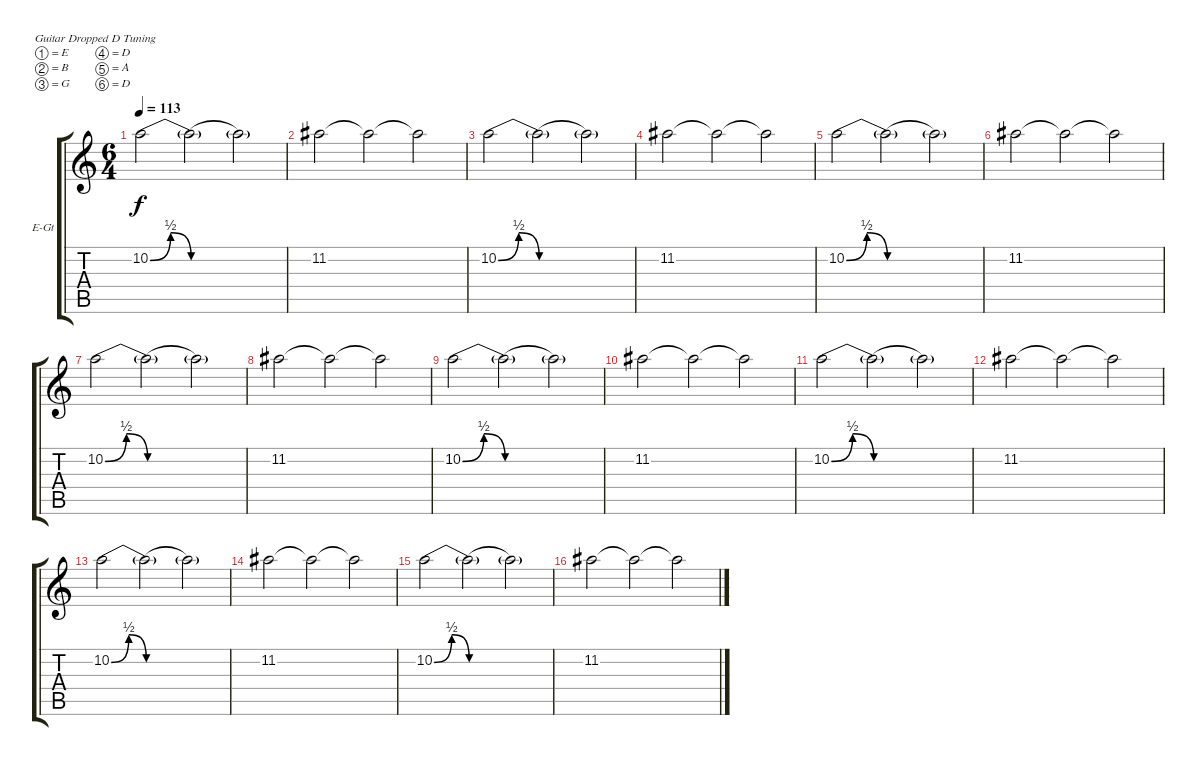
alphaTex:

\bracketExtendMode groupsimilarinstruments
\firstSystemTrackNameOrientation horizontal
\otherSystemsTrackNameOrientation horizontal
\track ("Track 6" "E-Gt") {instrument distortionguitar}
\staff {score tabs}
\tuning (E4 B3 G3 D3 A2 D2)
\ts (6 4)
\tempo 113
\clef g2
\ks c
10.2{be (bendrelease 0 0 30 2 30 2 60 0)}.2{dy f} 10.2{be (hold 0 0 60 0) t}.2 10.2{be (hold 0 0 60 0) t}.2 |
11.2.2 11.2{t}.2 11.2{t}.2 |
10.2{be (bendrelease 0 0 30 2 30 2 60 0)}.2 10.2{be (hold 0 0 60 0) t}.2 10.2{be (hold 0 0 60 0) t}.2 |
11.2.2 11.2{t}.2 11.2{t}.2 |
10.2{be (bendrelease 0 0 30 2 30 2 60 0)}.2 10.2{be (hold 0 0 60 0) t}.2 10.2{be (hold 0 0 60 0) t}.2 |
11.2.2 11.2{t}.2 11.2{t}.2 |
10.2{be (bendrelease 0 0 30 2 30 2 60 0)}.2 10.2{be (hold 0 0 60 0) t}.2 10.2{be (hold 0 0 60 0) t}.2 |
11.2.2 11.2{t}.2 11.2{t}.2 |
10.2{be (bendrelease 0 0 30 2 30 2 60 0)}.2 10.2{be (hold 0 0 60 0) t}.2 10.2{be (hold 0 0 60 0) t}.2 |
11.2.2 11.2{t}.2 11.2{t}.2 |
10.2{be (bendrelease 0 0 30 2 30 2 60 0)}.2 10.2{be (hold 0 0 60 0) t}.2 10.2{be (hold 0 0 60 0) t}.2 |
11.2.2 11.2{t}.2 11.2{t}.2 |
10.2{be (bendrelease 0 0 30 2 30 2 60 0)}.2 10.2{be (hold 0 0 60 0) t}.2 10.2{be (hold 0 0 60 0) t}.2 |
11.2.2 11.2{t}.2 11.2{t}.2 |
10.2{be (bendrelease 0 0 30 2 30 2 60 0)}.2 10.2{be (hold 0 0 60 0) t}.2 10.2{be (hold 0 0 60 0) t}.2 |
11.2.2 11.2{t}.2 11.2{t}.2
